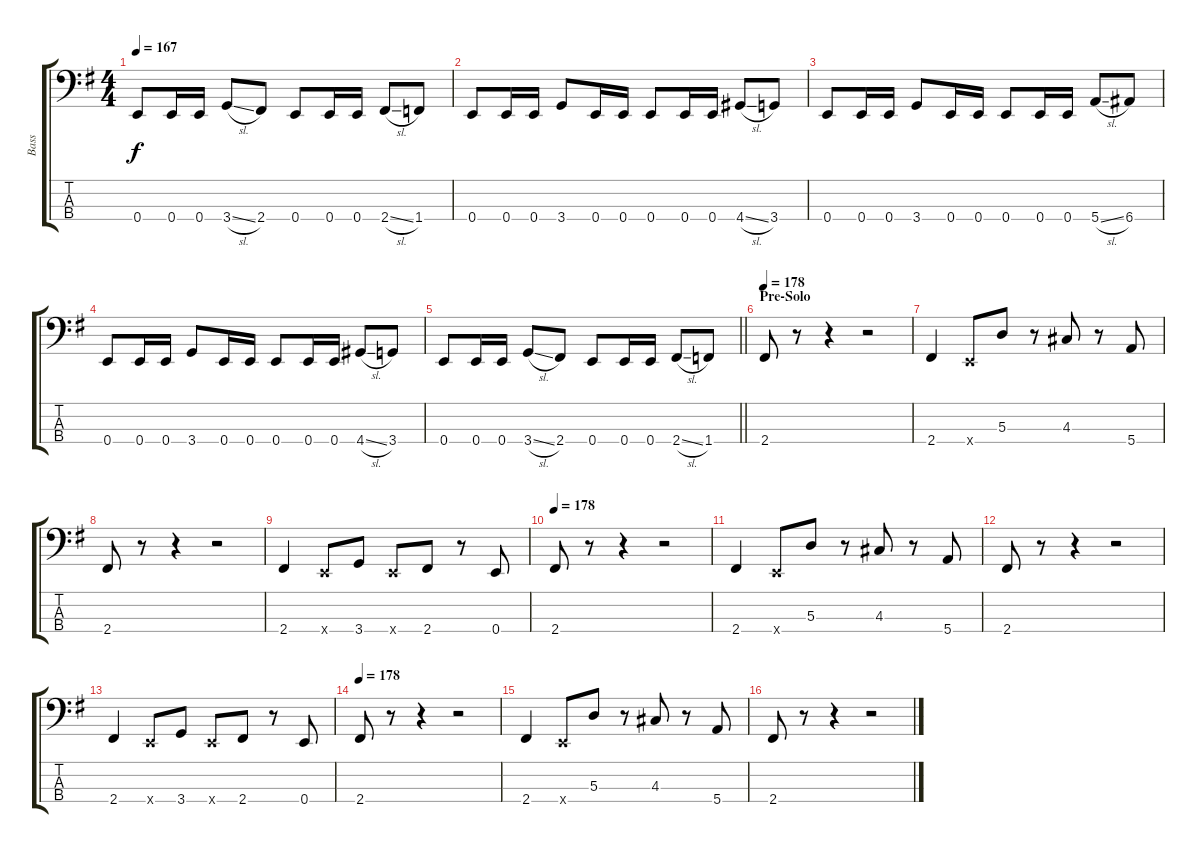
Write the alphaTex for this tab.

\track ("Bass" "Bass") {instrument electricbasspick}
\staff {score tabs}
\tuning (G2 D2 A1 E1) {hide}
\ts (4 4)
\tempo 167
\clef f4
\ks g
0.4.8{dy f} 0.4.16 0.4.16 3.4{sl}.8 2.4.8 0.4.8 0.4.16 0.4.16 2.4{sl}.8 1.4.8 |
0.4.8 0.4.16 0.4.16 3.4.8 0.4.16 0.4.16 0.4.8 0.4.16 0.4.16 4.4{sl}.8 3.4.8 |
0.4.8 0.4.16 0.4.16 3.4.8 0.4.16 0.4.16 0.4.8 0.4.16 0.4.16 5.4{sl}.8 6.4.8 |
0.4.8 0.4.16 0.4.16 3.4.8 0.4.16 0.4.16 0.4.8 0.4.16 0.4.16 4.4{sl}.8 3.4.8 |
\barLineRight lightlight
0.4.8 0.4.16 0.4.16 3.4{sl}.8 2.4.8 0.4.8 0.4.16 0.4.16 2.4{sl}.8 1.4.8 |
\section ("" "Pre-Solo")
\tempo 178
2.4.8 r.8 r.4 r.2 |
2.4.4 0.4{x}.8 5.3.8 r.8 4.3.8 r.8 5.4.8 |
2.4.8 r.8 r.4 r.2 |
2.4.4 0.4{x}.8 3.4.8 0.4{x}.8 2.4.8 r.8 0.4.8 |
\tempo 178
2.4.8 r.8 r.4 r.2 |
2.4.4 0.4{x}.8 5.3.8 r.8 4.3.8 r.8 5.4.8 |
2.4.8 r.8 r.4 r.2 |
2.4.4 0.4{x}.8 3.4.8 0.4{x}.8 2.4.8 r.8 0.4.8 |
\tempo 178
2.4.8 r.8 r.4 r.2 |
2.4.4 0.4{x}.8 5.3.8 r.8 4.3.8 r.8 5.4.8 |
2.4.8 r.8 r.4 r.2
